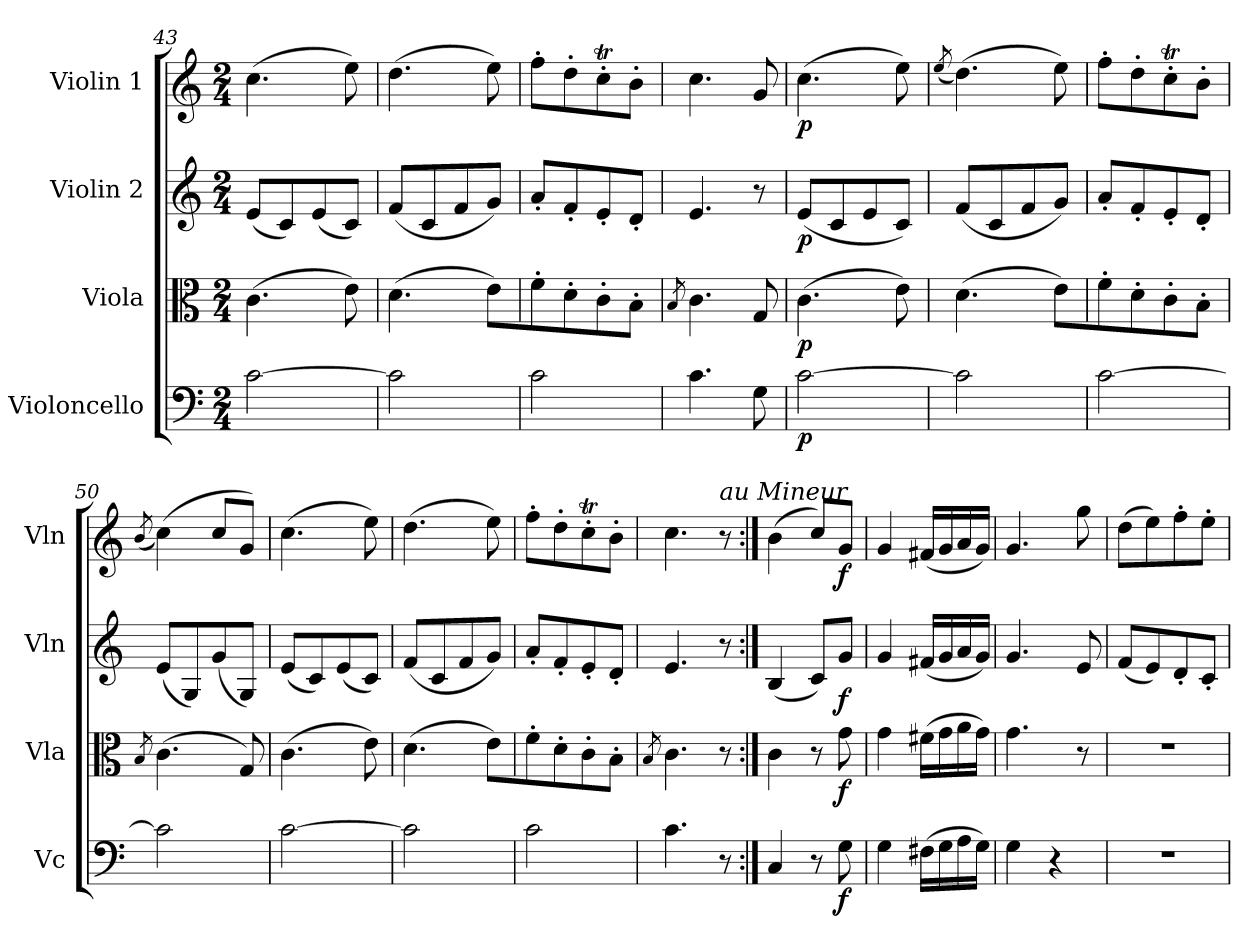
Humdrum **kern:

**kern	**dynam	**kern	**dynam	**kern	**dynam	**kern	**dynam
*part4	*part4	*part3	*part3	*part2	*part2	*part1	*part1
*staff4	*staff4	*staff3	*staff3	*staff2	*staff2	*staff1	*staff1
*I"Violoncello	*	*I"Viola	*	*I"Violin 2	*	*I"Violin 1	*
*I'Vc	*	*I'Vla	*	*I'Vln	*	*I'Vln	*
!!LO:LB:g=z
*clefF4	*	*clefC3	*	*clefG2	*	*clefG2	*
*k[]	*	*k[]	*	*k[]	*	*k[]	*
*M2/4	*	*M2/4	*	*M2/4	*	*M2/4	*
=43	=43	=43	=43	=43	=43	=43	=43
[>2c\	.	(4.c\	.	(8e/L	.	(4.cc\	.
.	.	.	.	8c/)	.	.	.
.	.	.	.	(8e/	.	.	.
.	.	8e\)	.	8c/J)	.	8ee\)	.
!!LO:LB:g=z
=44	=44	=44	=44	=44	=44	=44	=44
2c\]	.	(4.d\	.	(8f/L	.	(4.dd\	.
.	.	.	.	8c/	.	.	.
.	.	.	.	8f/	.	.	.
.	.	8e\L)	.	8g/J)	.	8ee\)	.
=45	=45	=45	=45	=45	=45	=45	=45
2c\	.	8f'\	.	8a'/L	.	8ff'\L	.
.	.	8d'\	.	8f'/	.	8dd'\	.
.	.	8c'\	.	8e'/	.	8ccT'\	.
.	.	8B'\J	.	8d'/J	.	8b'\J	.
=46	=46	=46	=46	=46	=46	=46	=46
.	.	8qB/	.	.	.	.	.
4.c\	.	4.c\	.	4.e/	.	4.cc\	.
8G\	.	8G/	.	8r	.	8g/	.
=47	=47	=47	=47	=47	=47	=47	=47
!	!LO:DY:b	!	!LO:DY:b	!	!LO:DY:b	!	!LO:DY:b
[>2c\	p	(4.c\	p	(<8e/L	p	(4.cc\	p
.	.	.	.	8c/	.	.	.
.	.	.	.	8e/	.	.	.
.	.	8e\)	.	8c/J)	.	8ee\)	.
=48	=48	=48	=48	=48	=48	=48	=48
.	.	.	.	.	.	(8qee/	.
2c\]	.	(4.d\	.	(<8f/L	.	(4.dd\)	.
.	.	.	.	8c/	.	.	.
.	.	.	.	8f/	.	.	.
.	.	8e\L)	.	8g/J)	.	8ee\)	.
=49	=49	=49	=49	=49	=49	=49	=49
[>2c\	.	8f'\	.	8a'/L	.	8ff'\L	.
.	.	8d'\	.	8f'/	.	8dd'\	.
.	.	8c'\	.	8e'/	.	8ccT'\	.
.	.	8B'\J	.	8d'/J	.	8b'\J	.
=50	=50	=50	=50	=50	=50	=50	=50
.	.	8qB/	.	.	.	(8qb/	.
2c\]	.	(4.c\	.	(<8e/L	.	(4cc\)	.
.	.	.	.	8G/)	.	.	.
.	.	.	.	(<8g/	.	8cc/L	.
.	.	8G/)	.	8G/J)	.	8g/J)	.
!!LO:LB:g=z
=51	=51	=51	=51	=51	=51	=51	=51
[>2c\	.	(4.c\	.	(8e/L	.	(4.cc\	.
.	.	.	.	8c/)	.	.	.
.	.	.	.	(8e/	.	.	.
.	.	8e\)	.	8c/J)	.	8ee\)	.
=52	=52	=52	=52	=52	=52	=52	=52
2c\]	.	(4.d\	.	(8f/L	.	(4.dd\	.
.	.	.	.	8c/	.	.	.
.	.	.	.	8f/	.	.	.
.	.	8e\L)	.	8g/J)	.	8ee\)	.
=53	=53	=53	=53	=53	=53	=53	=53
2c\	.	8f'\	.	8a'/L	.	8ff'\L	.
.	.	8d'\	.	8f'/	.	8dd'\	.
.	.	8c'\	.	8e'/	.	8ccT'\	.
.	.	8B'\J	.	8d'/J	.	8b'\J	.
=54	=54	=54	=54	=54	=54	=54	=54
.	.	8qB/	.	.	.	.	.
4.c\	.	4.c\	.	4.e/	.	4.cc\	.
!	!	!	!	!	!	!LO:TX:a:i:t=au Mineur	!
8r	.	8r	.	8r	.	8r	.
=55:|!	=55:|!	=55:|!	=55:|!	=55:|!	=55:|!	=55:|!	=55:|!
4C/	.	4c\	.	(4B/	.	(4b\	.
8r	.	8r	.	8c/L)	.	8cc/L)	.
!	!LO:DY:b	!	!LO:DY:b	!	!LO:DY:b	!	!LO:DY:b
8G\	f	8g\	f	8g/J	f	8g/J	f
=56	=56	=56	=56	=56	=56	=56	=56
4G\	.	4g\	.	4g/	.	4g/	.
(<16F#X\LL	.	(<16f#X\LL	.	(<16f#X/LL	.	(<16f#X/LL	.
16G\	.	16g\	.	16g/	.	16g/	.
16A\	.	16a\	.	16a/	.	16a/	.
16G\JJ)	.	16g\JJ)	.	16g/JJ)	.	16g/JJ)	.
=57	=57	=57	=57	=57	=57	=57	=57
4G\	.	4.g\	.	4.g/	.	4.g/	.
4r	.	.	.	.	.	.	.
.	.	8r	.	8e/	.	8gg\	.
!!LO:LB:g=z
=58	=58	=58	=58	=58	=58	=58	=58
2r	.	2r	.	(8f/L	.	(8dd\L	.
.	.	.	.	8e/)	.	8ee\)	.
.	.	.	.	8d'/	.	8ff'\	.
.	.	.	.	8c'/J	.	8ee'\J	.
=	=	=	=	=	=	=	=
*-	*-	*-	*-	*-	*-	*-	*-
